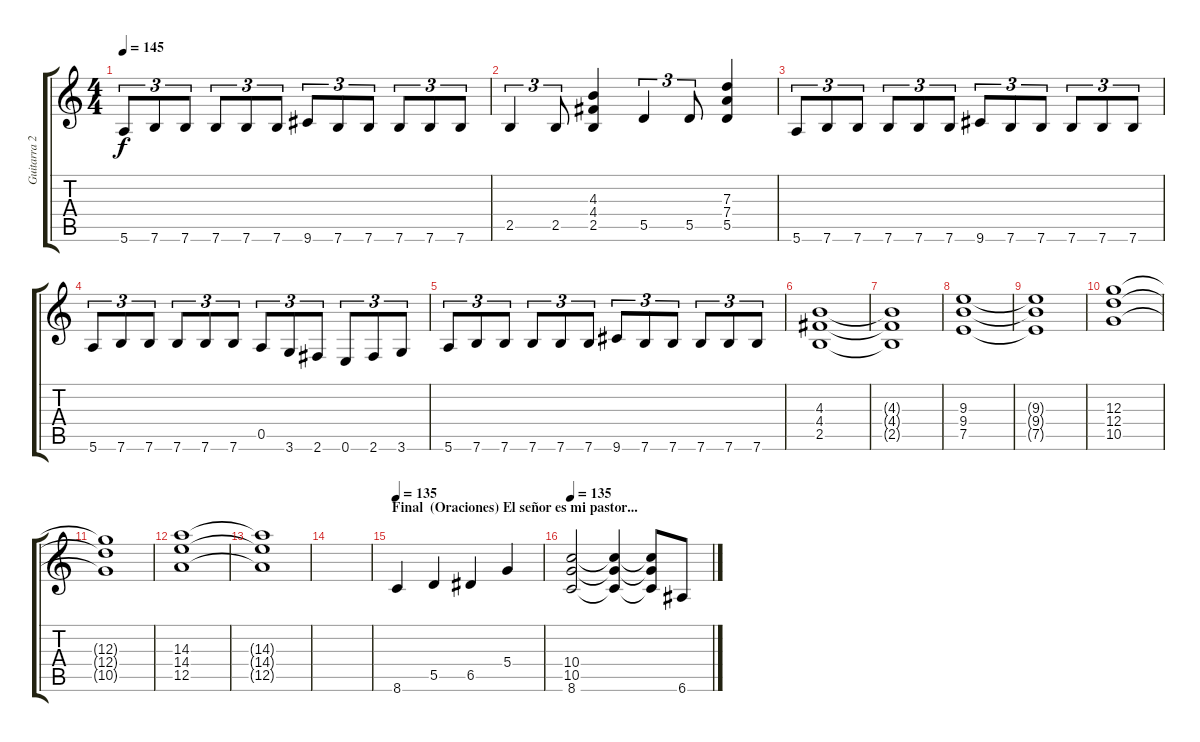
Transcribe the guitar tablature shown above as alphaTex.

\track ("Guitarra 2" "Guitarra 2") {instrument distortionguitar}
\staff {score tabs}
\tuning (E4 B3 G3 D3 A2 E2) {hide}
\ts (4 4)
\tempo 145
\clef g2
\ks c
5.6.8{tu (3 2) dy f} 7.6.8{tu (3 2)} 7.6.8{tu (3 2)} 7.6.8{tu (3 2)} 7.6.8{tu (3 2)} 7.6.8{tu (3 2)} 9.6.8{tu (3 2)} 7.6.8{tu (3 2)} 7.6.8{tu (3 2)} 7.6.8{tu (3 2)} 7.6.8{tu (3 2)} 7.6.8{tu (3 2)} |
2.5.4{tu (3 2)} 2.5.8{tu (3 2)} (4.3 4.4 2.5).4 5.5.4{tu (3 2)} 5.5.8{tu (3 2)} (7.3 7.4 5.5).4 |
5.6.8{tu (3 2)} 7.6.8{tu (3 2)} 7.6.8{tu (3 2)} 7.6.8{tu (3 2)} 7.6.8{tu (3 2)} 7.6.8{tu (3 2)} 9.6.8{tu (3 2)} 7.6.8{tu (3 2)} 7.6.8{tu (3 2)} 7.6.8{tu (3 2)} 7.6.8{tu (3 2)} 7.6.8{tu (3 2)} |
5.6.8{tu (3 2)} 7.6.8{tu (3 2)} 7.6.8{tu (3 2)} 7.6.8{tu (3 2)} 7.6.8{tu (3 2)} 7.6.8{tu (3 2)} 0.5.8{tu (3 2)} 3.6.8{tu (3 2)} 2.6.8{tu (3 2)} 0.6.8{tu (3 2)} 2.6.8{tu (3 2)} 3.6.8{tu (3 2)} |
5.6.8{tu (3 2)} 7.6.8{tu (3 2)} 7.6.8{tu (3 2)} 7.6.8{tu (3 2)} 7.6.8{tu (3 2)} 7.6.8{tu (3 2)} 9.6.8{tu (3 2)} 7.6.8{tu (3 2)} 7.6.8{tu (3 2)} 7.6.8{tu (3 2)} 7.6.8{tu (3 2)} 7.6.8{tu (3 2)} |
(4.3 4.4 2.5).1 |
(4.3{t} 4.4{t} 2.5{t}).1 |
(9.3 9.4 7.5).1 |
(9.3{t} 9.4{t} 7.5{t}).1 |
(12.3 12.4 10.5).1 |
(12.3{t} 12.4{t} 10.5{t}).1 |
(14.3 14.4 12.5).1 |
(14.3{t} 14.4{t} 12.5{t}).1 |
|
\section ("" "Final  (Oraciones) El señor es mi pastor...")
\tempo 135
8.6.4 5.5.4 6.5.4 5.4.4 |
\tempo 140
\tempo 135
(10.4 10.5 8.6).2 (10.4{t} 10.5{t} 8.6{t}).4 (10.4{t} 10.5{t} 8.6{t}).8 6.6.8
